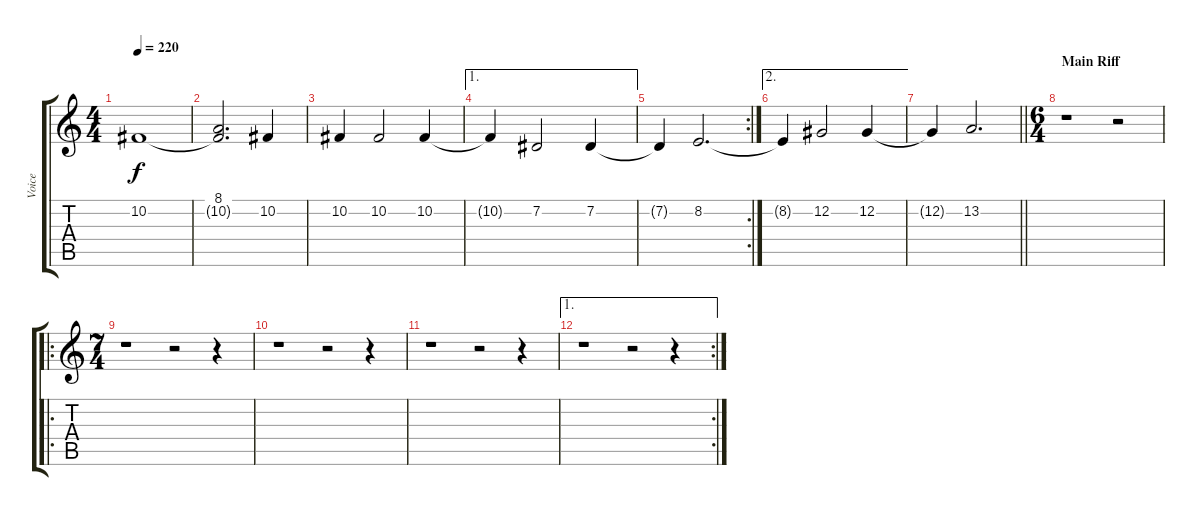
\track ("Voice" "Voice") {instrument violin}
\staff {score tabs}
\tuning (Db4 Ab3 E3 B2 Gb2 B1) {hide}
\ts (4 4)
\tempo 220
\clef g2
\ks c
10.2{t}.1{dy f} |
(8.1{t} 10.2{t}).2{d} 10.2.4 |
10.2.4 10.2.2 10.2.4 |
\ae 1
10.2{t}.4 7.2.2 7.2.4 |
\rc 2
7.2{t}.4 8.2.2{d} |
\ae 2
8.2{t}.4 12.2.2 12.2.4 |
\barLineRight lightlight
12.2{t}.4 13.2.2{d} |
\ts (6 4)
\section ("" "Main Riff")
r.1 r.2 |
\ro
\ts (7 4)
r.1 r.2 r.4 |
r.1 r.2 r.4 |
r.1 r.2 r.4 |
\ae 1
\rc 2
r.1 r.2 r.4
